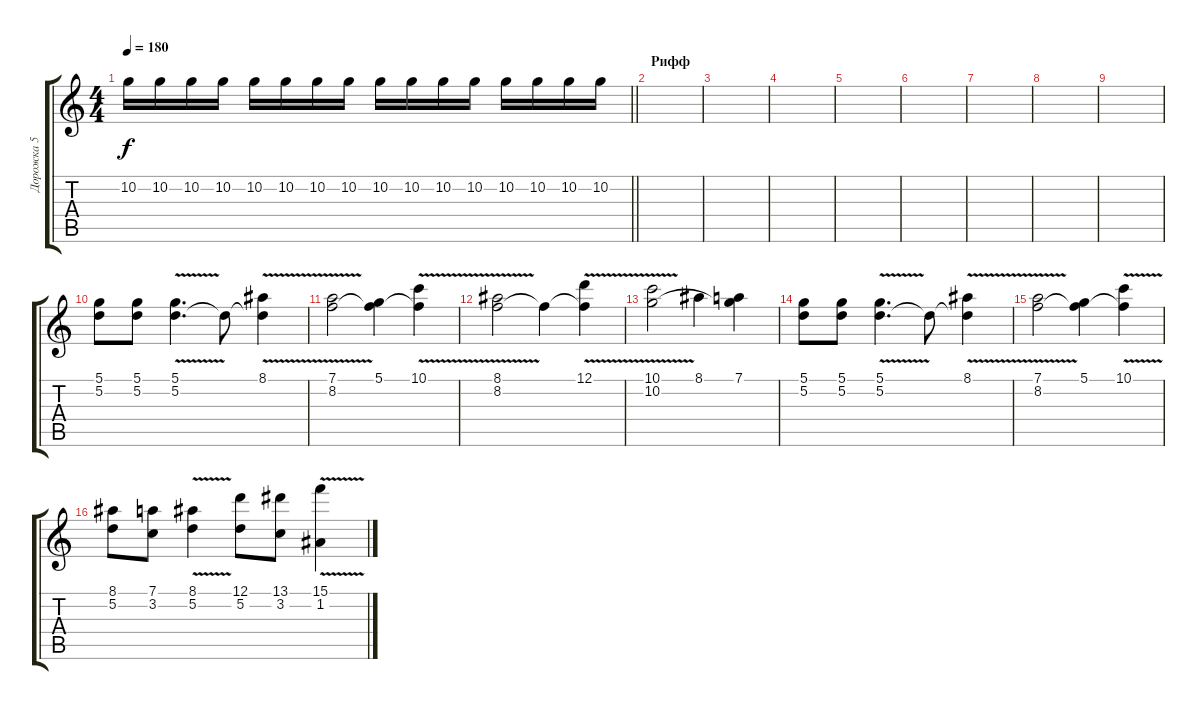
\track ("Дорожка 5" "Дорожка 5") {instrument banjo}
\staff {score tabs}
\tuning (D4 A3 F3 C3 G2 D2) {hide}
\displaytranspose 12
\ts (4 4)
\tempo 180
\clef g2
\barLineRight lightlight
\ks c
10.2.16{dy f} 10.2.16 10.2.16 10.2.16 10.2.16 10.2.16 10.2.16 10.2.16 10.2.16 10.2.16 10.2.16 10.2.16 10.2.16 10.2.16 10.2.16 10.2.16 |
\section ("" "Рифф")
|
|
|
|
|
|
|
|
(5.1 5.2).8{volume 9} (5.1 5.2).8 (5.1{v} 5.2).4{d} 5.2{t}.8 (8.1{v} 5.2{t}).4 |
(7.1{v} 8.2).2 (5.1 8.2{t}).4 (10.1{v} 8.2{t}).4 |
(8.1{v} 8.2).2 8.2{t}.4 (12.1{v} 8.2{t}).4 |
(10.1{v} 10.2).2 8.1.4 (7.1 10.2{t}).4 |
(5.1 5.2).8 (5.1 5.2).8 (5.1{v} 5.2).4{d} 5.2{t}.8 (8.1{v} 5.2{t}).4 |
(7.1{v} 8.2).2 (5.1 8.2{t}).4 (10.1{v} 8.2{t}).4 |
(8.1 5.2).8 (7.1 3.2).8 (8.1{v} 5.2).4 (12.1 5.2).8 (13.1 3.2).8 (15.1{v} 1.2).4
